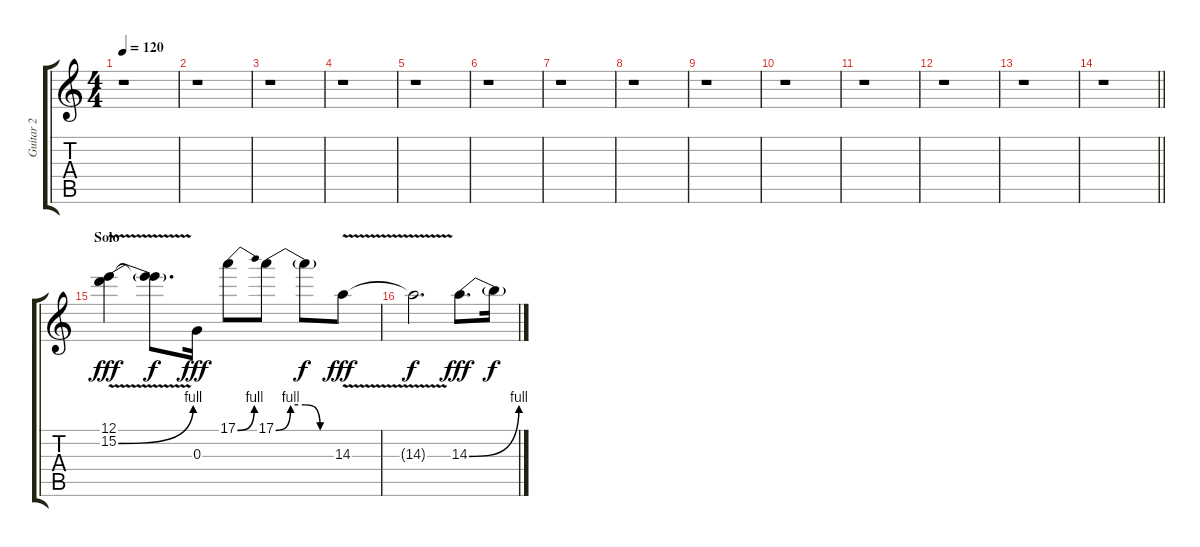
\track ("Guitar 2" "Guitar 2") {solo instrument distortionguitar}
\staff {score tabs}
\tuning (E4 B3 G3 D3 A2 E2) {hide}
\ts (4 4)
\tempo 120
\clef g2
\ks c
r.1{dy fff} |
r.1 |
r.1 |
r.1 |
r.1 |
r.1 |
r.1 |
r.1 |
r.1 |
r.1 |
r.1 |
r.1 |
r.1 |
\barLineRight lightlight
r.1 |
\section ("" "Solo")
(12.1{v} 15.2{be (bend 0 0 60 4) v}).4 (12.1{t} 15.2{t}).8{d dy f} 0.3.16{dy fff} 17.1{be (bend 0 0 60 4)}.8 17.1{be (custom 0 0 15 4 30 4 45 0 60 0)}.8 17.1{t}.8{dy f} 14.3{v}.8{dy fff} |
14.3{t}.2{d dy f} 14.3{be (bend 0 0 60 4)}.8{d dy fff} 14.3{t}.16{dy f}
